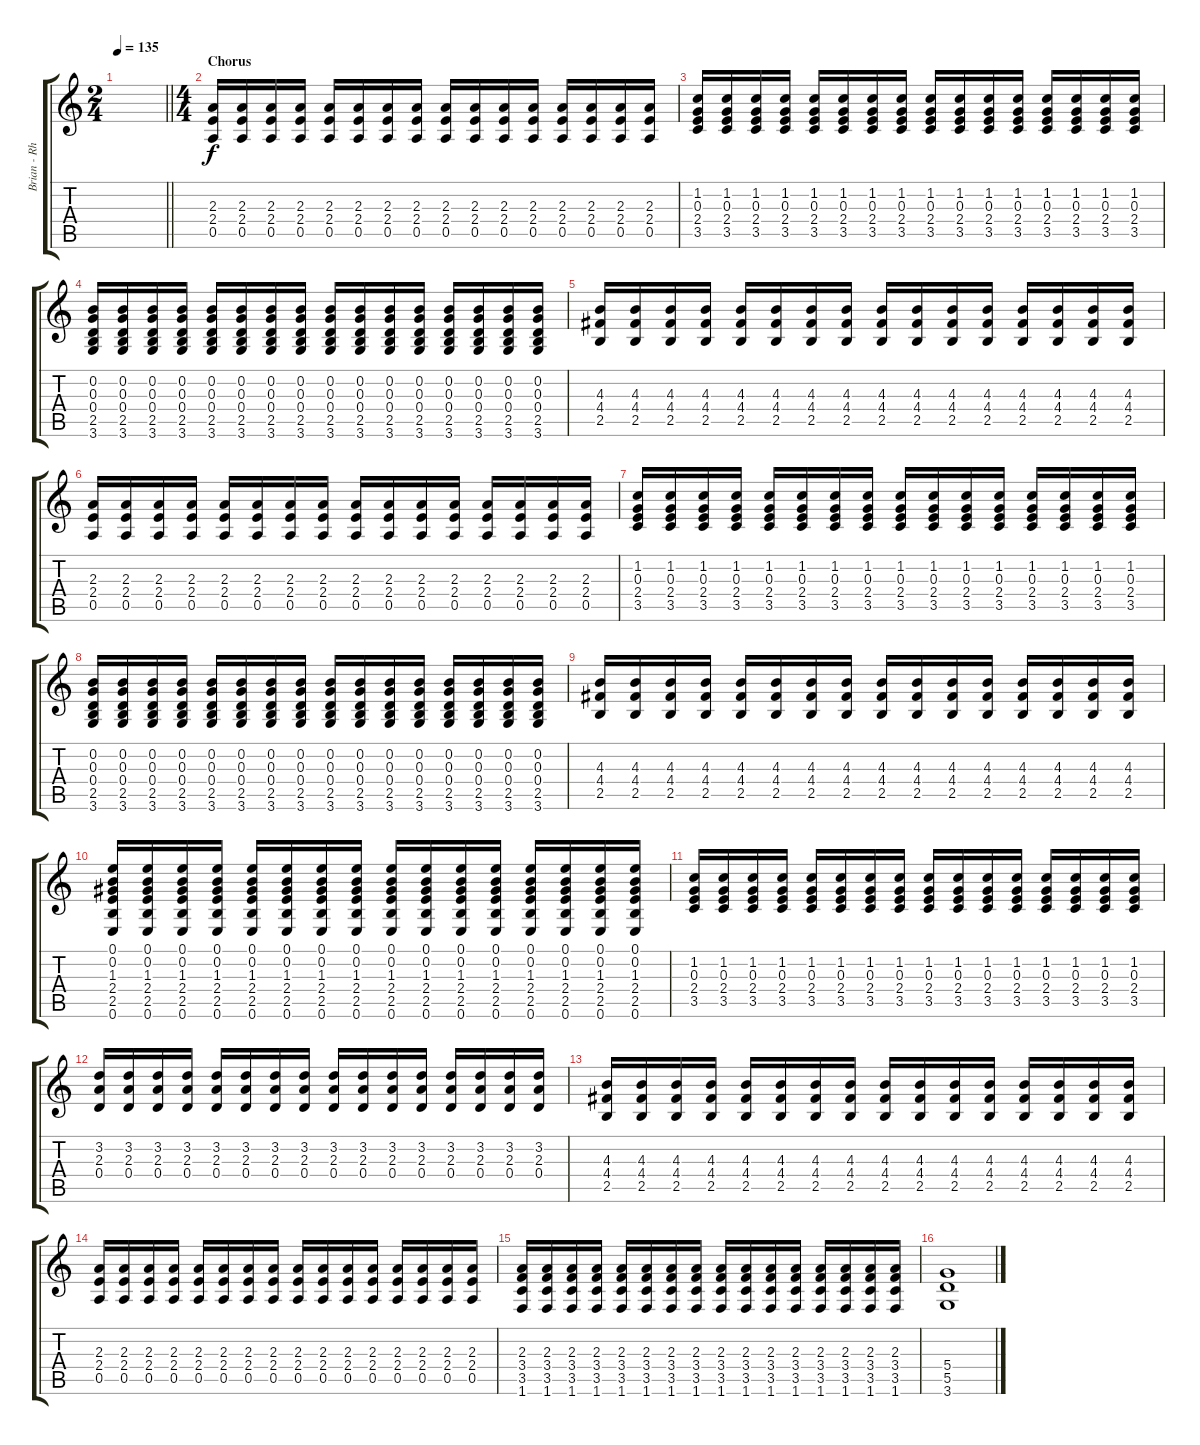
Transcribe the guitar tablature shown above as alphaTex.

\track ("Brian - Rhythm Guitar" "Brian - Rh") {instrument electricguitarjazz}
\staff {score tabs}
\tuning (E4 B3 G3 D3 A2 E2) {hide}
\ts (2 4)
\tempo 135
\clef g2
\barLineRight lightlight
\ks c
|
\ts (4 4)
\section ("" "Chorus")
(2.3 2.4 0.5).16 (2.3 2.4 0.5).16 (2.3 2.4 0.5).16 (2.3 2.4 0.5).16 (2.3 2.4 0.5).16 (2.3 2.4 0.5).16 (2.3 2.4 0.5).16 (2.3 2.4 0.5).16 (2.3 2.4 0.5).16 (2.3 2.4 0.5).16 (2.3 2.4 0.5).16 (2.3 2.4 0.5).16 (2.3 2.4 0.5).16 (2.3 2.4 0.5).16 (2.3 2.4 0.5).16 (2.3 2.4 0.5).16 |
(1.2 0.3 2.4 3.5).16 (1.2 0.3 2.4 3.5).16 (1.2 0.3 2.4 3.5).16 (1.2 0.3 2.4 3.5).16 (1.2 0.3 2.4 3.5).16 (1.2 0.3 2.4 3.5).16 (1.2 0.3 2.4 3.5).16 (1.2 0.3 2.4 3.5).16 (1.2 0.3 2.4 3.5).16 (1.2 0.3 2.4 3.5).16 (1.2 0.3 2.4 3.5).16 (1.2 0.3 2.4 3.5).16 (1.2 0.3 2.4 3.5).16 (1.2 0.3 2.4 3.5).16 (1.2 0.3 2.4 3.5).16 (1.2 0.3 2.4 3.5).16 |
(0.2 0.3 0.4 2.5 3.6).16 (0.2 0.3 0.4 2.5 3.6).16 (0.2 0.3 0.4 2.5 3.6).16 (0.2 0.3 0.4 2.5 3.6).16 (0.2 0.3 0.4 2.5 3.6).16 (0.2 0.3 0.4 2.5 3.6).16 (0.2 0.3 0.4 2.5 3.6).16 (0.2 0.3 0.4 2.5 3.6).16 (0.2 0.3 0.4 2.5 3.6).16 (0.2 0.3 0.4 2.5 3.6).16 (0.2 0.3 0.4 2.5 3.6).16 (0.2 0.3 0.4 2.5 3.6).16 (0.2 0.3 0.4 2.5 3.6).16 (0.2 0.3 0.4 2.5 3.6).16 (0.2 0.3 0.4 2.5 3.6).16 (0.2 0.3 0.4 2.5 3.6).16 |
(4.3 4.4 2.5).16 (4.3 4.4 2.5).16 (4.3 4.4 2.5).16 (4.3 4.4 2.5).16 (4.3 4.4 2.5).16 (4.3 4.4 2.5).16 (4.3 4.4 2.5).16 (4.3 4.4 2.5).16 (4.3 4.4 2.5).16 (4.3 4.4 2.5).16 (4.3 4.4 2.5).16 (4.3 4.4 2.5).16 (4.3 4.4 2.5).16 (4.3 4.4 2.5).16 (4.3 4.4 2.5).16 (4.3 4.4 2.5).16 |
(2.3 2.4 0.5).16 (2.3 2.4 0.5).16 (2.3 2.4 0.5).16 (2.3 2.4 0.5).16 (2.3 2.4 0.5).16 (2.3 2.4 0.5).16 (2.3 2.4 0.5).16 (2.3 2.4 0.5).16 (2.3 2.4 0.5).16 (2.3 2.4 0.5).16 (2.3 2.4 0.5).16 (2.3 2.4 0.5).16 (2.3 2.4 0.5).16 (2.3 2.4 0.5).16 (2.3 2.4 0.5).16 (2.3 2.4 0.5).16 |
(1.2 0.3 2.4 3.5).16 (1.2 0.3 2.4 3.5).16 (1.2 0.3 2.4 3.5).16 (1.2 0.3 2.4 3.5).16 (1.2 0.3 2.4 3.5).16 (1.2 0.3 2.4 3.5).16 (1.2 0.3 2.4 3.5).16 (1.2 0.3 2.4 3.5).16 (1.2 0.3 2.4 3.5).16 (1.2 0.3 2.4 3.5).16 (1.2 0.3 2.4 3.5).16 (1.2 0.3 2.4 3.5).16 (1.2 0.3 2.4 3.5).16 (1.2 0.3 2.4 3.5).16 (1.2 0.3 2.4 3.5).16 (1.2 0.3 2.4 3.5).16 |
(0.2 0.3 0.4 2.5 3.6).16 (0.2 0.3 0.4 2.5 3.6).16 (0.2 0.3 0.4 2.5 3.6).16 (0.2 0.3 0.4 2.5 3.6).16 (0.2 0.3 0.4 2.5 3.6).16 (0.2 0.3 0.4 2.5 3.6).16 (0.2 0.3 0.4 2.5 3.6).16 (0.2 0.3 0.4 2.5 3.6).16 (0.2 0.3 0.4 2.5 3.6).16 (0.2 0.3 0.4 2.5 3.6).16 (0.2 0.3 0.4 2.5 3.6).16 (0.2 0.3 0.4 2.5 3.6).16 (0.2 0.3 0.4 2.5 3.6).16 (0.2 0.3 0.4 2.5 3.6).16 (0.2 0.3 0.4 2.5 3.6).16 (0.2 0.3 0.4 2.5 3.6).16 |
(4.3 4.4 2.5).16 (4.3 4.4 2.5).16 (4.3 4.4 2.5).16 (4.3 4.4 2.5).16 (4.3 4.4 2.5).16 (4.3 4.4 2.5).16 (4.3 4.4 2.5).16 (4.3 4.4 2.5).16 (4.3 4.4 2.5).16 (4.3 4.4 2.5).16 (4.3 4.4 2.5).16 (4.3 4.4 2.5).16 (4.3 4.4 2.5).16 (4.3 4.4 2.5).16 (4.3 4.4 2.5).16 (4.3 4.4 2.5).16 |
(0.1 0.2 1.3 2.4 2.5 0.6).16 (0.1 0.2 1.3 2.4 2.5 0.6).16 (0.1 0.2 1.3 2.4 2.5 0.6).16 (0.1 0.2 1.3 2.4 2.5 0.6).16 (0.1 0.2 1.3 2.4 2.5 0.6).16 (0.1 0.2 1.3 2.4 2.5 0.6).16 (0.1 0.2 1.3 2.4 2.5 0.6).16 (0.1 0.2 1.3 2.4 2.5 0.6).16 (0.1 0.2 1.3 2.4 2.5 0.6).16 (0.1 0.2 1.3 2.4 2.5 0.6).16 (0.1 0.2 1.3 2.4 2.5 0.6).16 (0.1 0.2 1.3 2.4 2.5 0.6).16 (0.1 0.2 1.3 2.4 2.5 0.6).16 (0.1 0.2 1.3 2.4 2.5 0.6).16 (0.1 0.2 1.3 2.4 2.5 0.6).16 (0.1 0.2 1.3 2.4 2.5 0.6).16 |
(1.2 0.3 2.4 3.5).16 (1.2 0.3 2.4 3.5).16 (1.2 0.3 2.4 3.5).16 (1.2 0.3 2.4 3.5).16 (1.2 0.3 2.4 3.5).16 (1.2 0.3 2.4 3.5).16 (1.2 0.3 2.4 3.5).16 (1.2 0.3 2.4 3.5).16 (1.2 0.3 2.4 3.5).16 (1.2 0.3 2.4 3.5).16 (1.2 0.3 2.4 3.5).16 (1.2 0.3 2.4 3.5).16 (1.2 0.3 2.4 3.5).16 (1.2 0.3 2.4 3.5).16 (1.2 0.3 2.4 3.5).16 (1.2 0.3 2.4 3.5).16 |
(3.2 2.3 0.4).16 (3.2 2.3 0.4).16 (3.2 2.3 0.4).16 (3.2 2.3 0.4).16 (3.2 2.3 0.4).16 (3.2 2.3 0.4).16 (3.2 2.3 0.4).16 (3.2 2.3 0.4).16 (3.2 2.3 0.4).16 (3.2 2.3 0.4).16 (3.2 2.3 0.4).16 (3.2 2.3 0.4).16 (3.2 2.3 0.4).16 (3.2 2.3 0.4).16 (3.2 2.3 0.4).16 (3.2 2.3 0.4).16 |
(4.3 4.4 2.5).16 (4.3 4.4 2.5).16 (4.3 4.4 2.5).16 (4.3 4.4 2.5).16 (4.3 4.4 2.5).16 (4.3 4.4 2.5).16 (4.3 4.4 2.5).16 (4.3 4.4 2.5).16 (4.3 4.4 2.5).16 (4.3 4.4 2.5).16 (4.3 4.4 2.5).16 (4.3 4.4 2.5).16 (4.3 4.4 2.5).16 (4.3 4.4 2.5).16 (4.3 4.4 2.5).16 (4.3 4.4 2.5).16 |
(2.3 2.4 0.5).16 (2.3 2.4 0.5).16 (2.3 2.4 0.5).16 (2.3 2.4 0.5).16 (2.3 2.4 0.5).16 (2.3 2.4 0.5).16 (2.3 2.4 0.5).16 (2.3 2.4 0.5).16 (2.3 2.4 0.5).16 (2.3 2.4 0.5).16 (2.3 2.4 0.5).16 (2.3 2.4 0.5).16 (2.3 2.4 0.5).16 (2.3 2.4 0.5).16 (2.3 2.4 0.5).16 (2.3 2.4 0.5).16 |
(2.3 3.4 3.5 1.6).16 (2.3 3.4 3.5 1.6).16 (2.3 3.4 3.5 1.6).16 (2.3 3.4 3.5 1.6).16 (2.3 3.4 3.5 1.6).16 (2.3 3.4 3.5 1.6).16 (2.3 3.4 3.5 1.6).16 (2.3 3.4 3.5 1.6).16 (2.3 3.4 3.5 1.6).16 (2.3 3.4 3.5 1.6).16 (2.3 3.4 3.5 1.6).16 (2.3 3.4 3.5 1.6).16 (2.3 3.4 3.5 1.6).16 (2.3 3.4 3.5 1.6).16 (2.3 3.4 3.5 1.6).16 (2.3 3.4 3.5 1.6).16 |
(5.4 5.5 3.6).1
